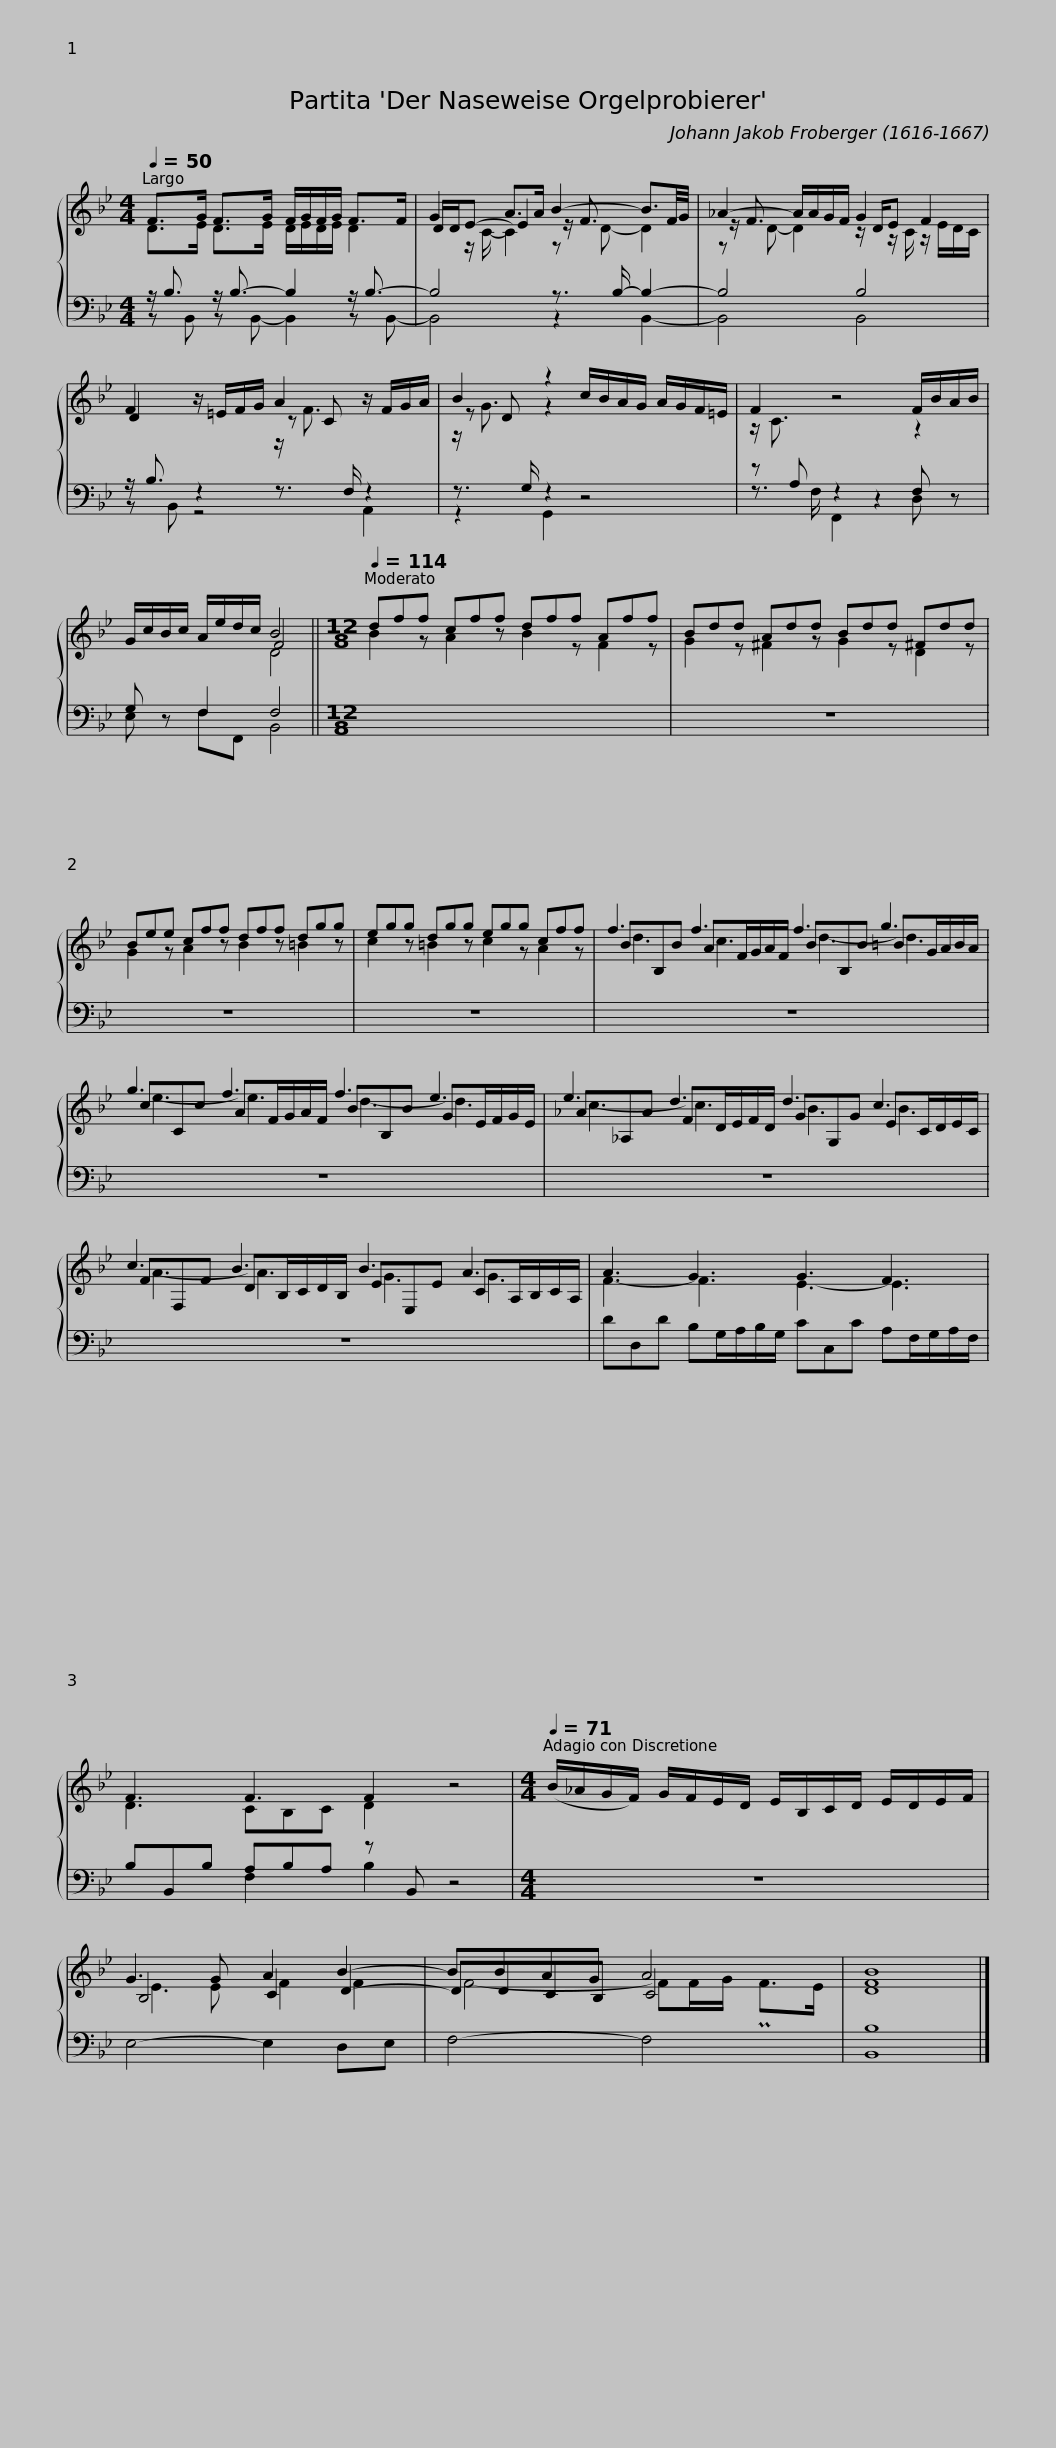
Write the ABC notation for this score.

X:1
%%score { ( 1 2 5 6 ) | ( 3 4 ) }
L:1/8
Q:1/4=50
M:4/4
I:linebreak $
K:Bb
V:1 treble
V:2 treble
V:5 treble
V:6 treble
V:3 bass
V:4 bass
V:1
 F>G F>G F/G/F/G/ F>F | G2 A>A B2- B3/2F/4G/4 |$ _A2- A/A/G/F/ G2 F2 | F2 z/ =E/F/G/ A2 z/ F/G/A/ |$ B2 z2 c/B/A/G/ A/G/F/=E/ | %5
 F2 z4 F/B/A/B/ | G/c/B/c/ A/e/d/c/ B4 ||$[M:12/8][Q:1/4=114] dff cff dff Aff | Bdd Add Bdd ^Fdd | Bee cff dff dgg |$ %10
 egg dgg egg cff | f3 f3 f3 g3 |$ g3 f3 f3 e3 | e3 d3 d3 c3 |$ c3 B3 B3 A3 | %15
 A3 G3 G3 F3 |$ F3 F3 F2 z4 |[M:4/4][Q:1/4=71] (B/_A/G/F/) G/F/E/D/ E/B,/C/D/ E/D/E/F/ | G3 G A2 B2- |$ BBAG A4 | %20
 B8 |] %21
V:2
 D>E D>E D/E/D/E/ D2 | D/D/E- E2 z/ F3/2 x2 |$ z/ F3/2 x2 z/ D/E x2 | D2 x2 z C x2 |$ z D x6 | %5
 z/ C3/2 z4 z2 | x4 F4 ||$[M:12/8] B2 z A2 z B2 z F2 z | G2 z ^F2 z G2 z D2 z | G2 z A2 z B2 z =B2 z |$ %10
 c2 z =B2 z c2 z A2 z | BB,B AF/G/A/F/ BB,B =BG/A/B/A/ |$ cCc AF/G/A/F/ BB,B GE/F/G/E/ | _A_A,A FD/E/F/D/ GG,G EC/D/E/C/ |$ FF,F DB,/C/D/B,/ EE,E CA,/B,/C/A,/ | %15
 x12 |$ x12 |[M:4/4] x8 | B,4 C2 D2- |$ DDCB, C4 | %20
 D8 |] %21
V:3
 z/ B,3/2 z/ B,3/2- B,2 z/ B,3/2- | B,4 z3/2 B,/- B,2- |$ B,4 B,4 | z/ B,3/2 z2 z3/2 F,/ z2 |$ z3/2 G,/ z2 z4 | %5
 z A, z2 z2 F, z | G, z F,2 F,4 ||$[M:12/8] x12 | z12 | z12 |$ %10
 z12 | z12 |$ z12 | z12 |$ z12 | %15
 DD,D B,G,/A,/B,/G,/ CC,C A,F,/G,/A,/F,/ |$ B,B,,B, A,B,A, z B,, z4 |[M:4/4] z8 | E,4- E,2 D,E, |$ F,4- F,4 | %20
 B,8 |] %21
V:4
 z B,, z B,,- B,,2 z B,,- | B,,4 z2 B,,2- |$ B,,4 B,,4 | z B,, z4 A,,2 |$ z2 G,,2 z4 | %5
 z3/2 F,/ F,,2 z2 D, z | E, z F,F,, B,,4 ||$[M:12/8] x12 | x12 | x12 |$ %10
 x12 | x12 |$ x12 | x12 |$ x12 | %15
 x12 |$ x3 F,2 x B,2 z4 |[M:4/4] z8 | x8 |$ x8 | %20
 B,,8 |] %21
V:5
 x8 | x z/ C/- C2 z D- D2 |$ x8 | x8 |$ x8 | %5
 x8 | x4 D4 ||$[M:12/8] x12 | x12 | x12 |$ %10
 x12 | x12 |$ x12 | x12 |$ x12 | %15
 x12 |$ x12 |[M:4/4] x8 | x8 |$ x8 | %20
 x8 |] %21
V:6
 x8 | x8 |$ z D- D2 x z/ C/ z/ E/D/C/ | x4 z/ F3/2 x2 |$ z/ G3/2 z2 x4 | %5
 x8 | x8 ||$[M:12/8] x12 | x12 | x12 |$ %10
 x12 | d3 c3 d3- d3 |$ e3- e3 d3- d3 | c3- c3 B3 B3 |$ A3- A3 G3 G3 | %15
 F3- F3 E3- E3 |$ D3 CB,C D2 z4 |[M:4/4] x8 | E3 E F2 F2 |$ F4- FF/G/ PF>E | %20
 F8 |] %21
